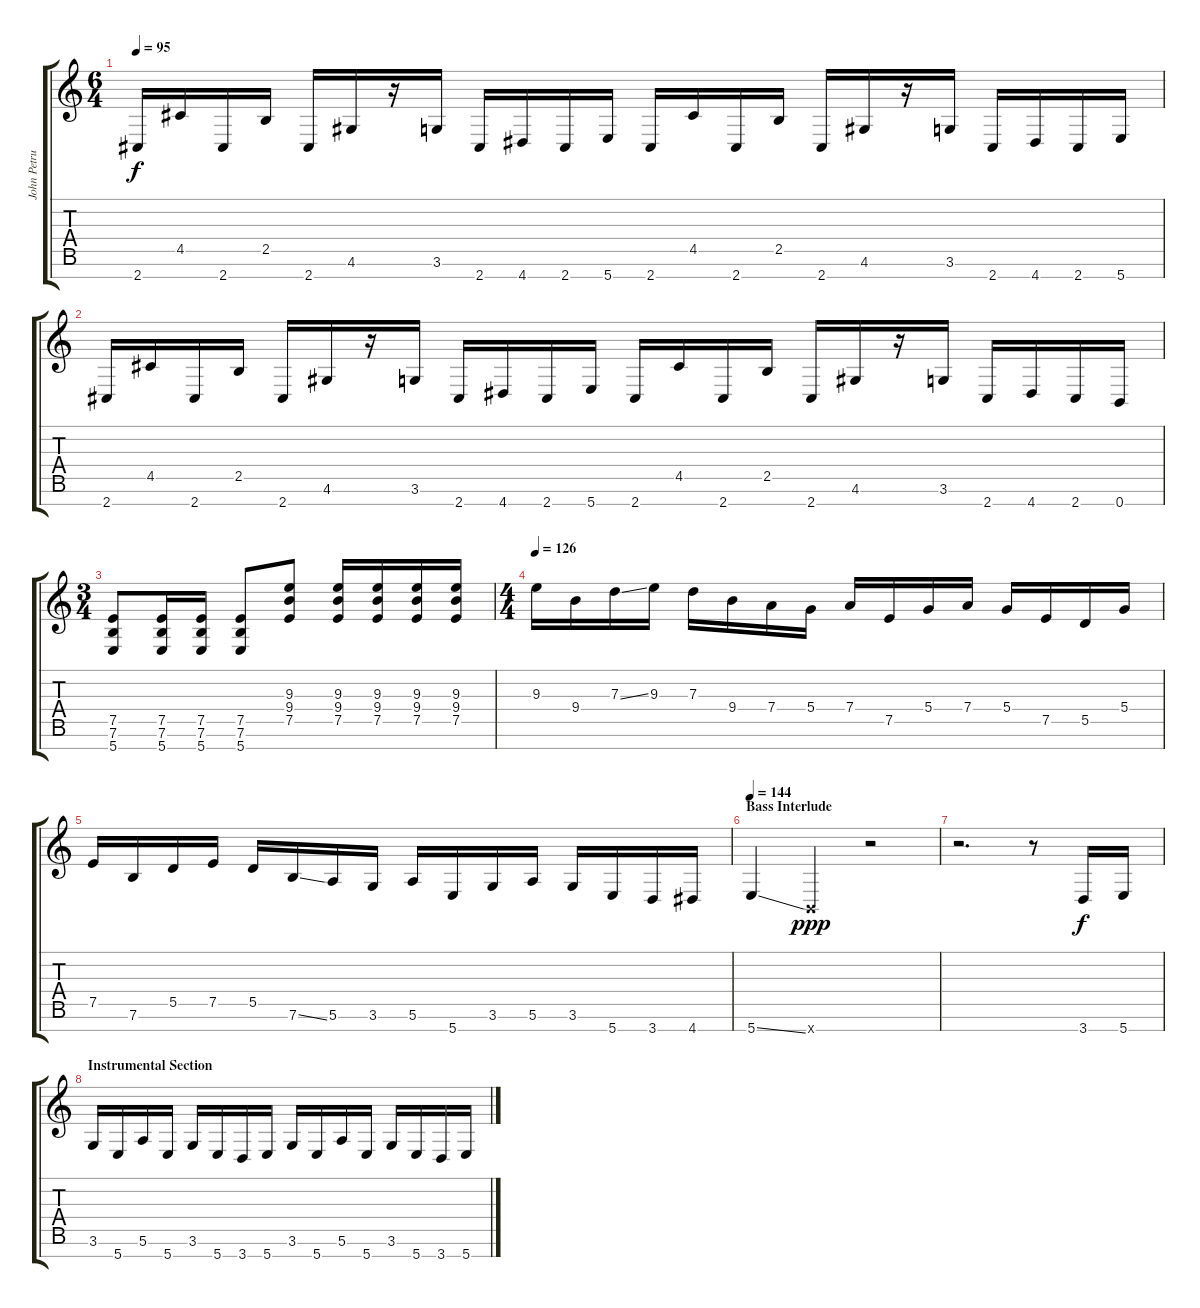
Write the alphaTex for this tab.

\track ("John Petrucci" "John Petru") {instrument distortionguitar}
\staff {score tabs}
\tuning (E4 B3 G3 D3 A2 E2 B1) {hide}
\ts (6 4)
\tempo 95
\clef g2
\ks c
2.7.16{dy f} 4.5.16 2.7.16 2.5.16 2.7.16 4.6.16 r.16 3.6.16 2.7.16 4.7.16 2.7.16 5.7.16 2.7.16 4.5.16 2.7.16 2.5.16 2.7.16 4.6.16 r.16 3.6.16 2.7.16 4.7.16 2.7.16 5.7.16 |
2.7.16 4.5.16 2.7.16 2.5.16 2.7.16 4.6.16 r.16 3.6.16 2.7.16 4.7.16 2.7.16 5.7.16 2.7.16 4.5.16 2.7.16 2.5.16 2.7.16 4.6.16 r.16 3.6.16 2.7.16 4.7.16 2.7.16 0.7.16 |
\ts (3 4)
(7.5 7.6 5.7).8 (7.5 7.6 5.7).16 (7.5 7.6 5.7).16 (7.5 7.6 5.7).8 (9.3 9.4 7.5).8 (9.3 9.4 7.5).16 (9.3 9.4 7.5).16 (9.3 9.4 7.5).16 (9.3 9.4 7.5).16 |
\ts (4 4)
\tempo 126
9.3.16 9.4.16 7.3{ss}.16 9.3.16 7.3.16 9.4.16 7.4.16 5.4.16 7.4.16 7.5.16 5.4.16 7.4.16 5.4.16 7.5.16 5.5.16 5.4.16 |
7.5.16 7.6.16 5.5.16 7.5.16 5.5.16 7.6{ss}.16 5.6.16 3.6.16 5.6.16 5.7.16 3.6.16 5.6.16 3.6.16 5.7.16 3.7.16 4.7.16 |
\section ("" "Bass Interlude")
\tempo 144
5.7{ss}.4 0.7{x}.4{dy ppp} r.2 |
r.2{d} r.8 3.7.16{dy f volume 12} 5.7.16 |
\section ("" "Instrumental Section")
3.6.16{volume 12} 5.7.16 5.6.16 5.7.16 3.6.16 5.7.16 3.7.16 5.7.16 3.6.16 5.7.16 5.6.16 5.7.16 3.6.16 5.7.16 3.7.16 5.7.16
